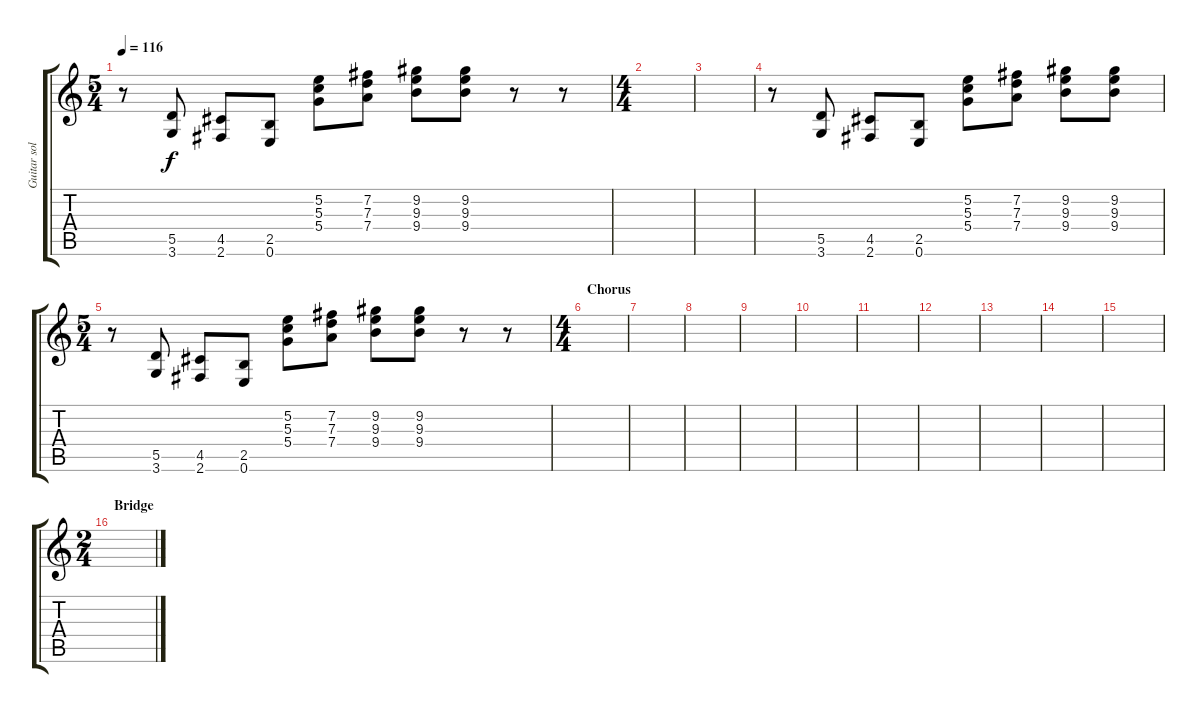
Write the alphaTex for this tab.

\track ("Guitar solo + overbud" "Guitar sol") {instrument distortionguitar}
\staff {score tabs}
\tuning (E4 B3 G3 D3 A2 E2) {hide}
\ts (5 4)
\tempo 116
\clef g2
\ks c
r.8{dy f} (5.5 3.6).8 (4.5 2.6).8 (2.5 0.6).8 (5.2 5.3 5.4).8 (7.2 7.3 7.4).8 (9.2 9.3 9.4).8 (9.2 9.3 9.4).8 r.8 r.8 |
\ts (4 4)
|
|
r.8 (5.5 3.6).8 (4.5 2.6).8 (2.5 0.6).8 (5.2 5.3 5.4).8 (7.2 7.3 7.4).8 (9.2 9.3 9.4).8 (9.2 9.3 9.4).8 |
\ts (5 4)
r.8 (5.5 3.6).8 (4.5 2.6).8 (2.5 0.6).8 (5.2 5.3 5.4).8 (7.2 7.3 7.4).8 (9.2 9.3 9.4).8 (9.2 9.3 9.4).8 r.8 r.8 |
\ts (4 4)
\section ("" "Chorus")
|
|
|
|
|
|
|
|
|
|
\ts (2 4)
\section ("" "Bridge")
